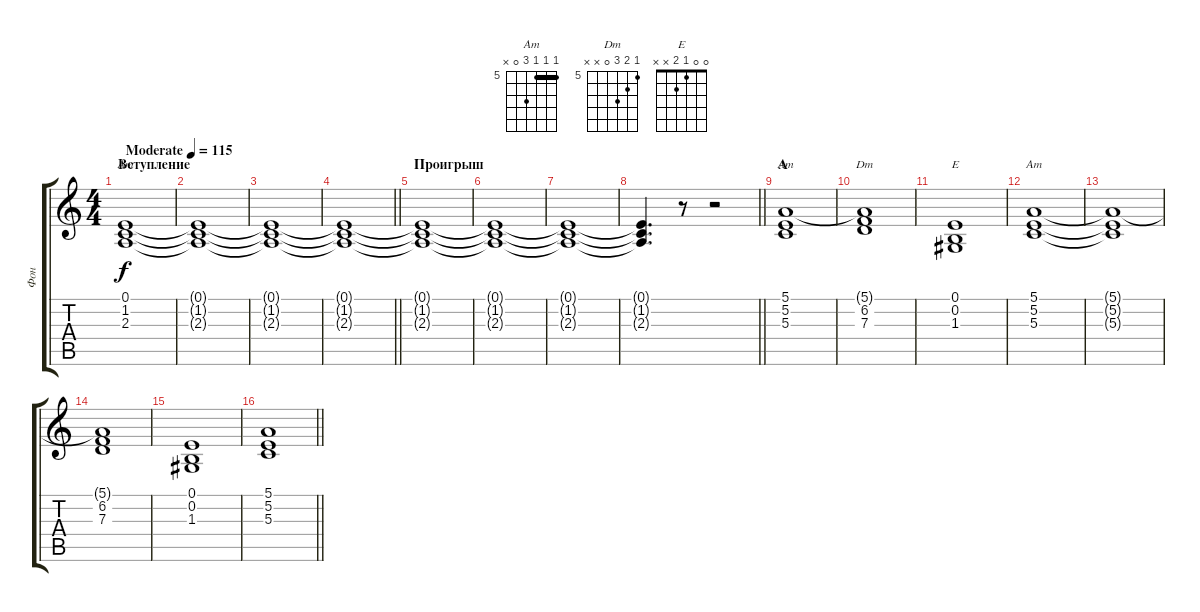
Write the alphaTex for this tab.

\track ("Фон" "Фон") {instrument pad2warm}
\staff {score tabs}
\tuning (E4 B3 G3 D3 A2 E2) {hide}
\chord ("Am" 0 1 2 2 0 x)
\chord ("Am" 5 5 5 2 0 x) {barre 5}
\chord ("Dm" 5 6 7 0 x x) {firstfret 5}
\chord ("E" 0 0 1 2 x x)
\chord ("Am" 5 5 5 7 0 x) {firstfret 5 barre 5}
\ts (4 4)
\section ("" "Вступление")
\tempo (115 "Moderate")
\clef g2
\ks aminor
(0.1 1.2 2.3).1{ch "Am" dy f instrument pad2warm} |
(0.1{t} 1.2{t} 2.3{t}).1 |
(0.1{t} 1.2{t} 2.3{t}).1 |
\barLineRight lightlight
(0.1{t} 1.2{t} 2.3{t}).1 |
\section ("" "Проигрыш")
(0.1{t} 1.2{t} 2.3{t}).1 |
(0.1{t} 1.2{t} 2.3{t}).1 |
(0.1{t} 1.2{t} 2.3{t}).1 |
\barLineRight lightlight
(0.1{t} 1.2{t} 2.3{t}).4{d} r.8 r.2 |
\section ("" "A")
(5.1 5.2 5.3).1{ch "Am"} |
(5.1{t} 6.2 7.3).1{ch "Dm"} |
(0.1 0.2 1.3).1{ch "E"} |
(5.1 5.2 5.3).1{ch "Am"} |
(5.1{t} 5.2{t} 5.3{t}).1 |
(5.1{t} 6.2 7.3).1 |
(0.1 0.2 1.3).1 |
\barLineRight lightlight
(5.1 5.2 5.3).1
